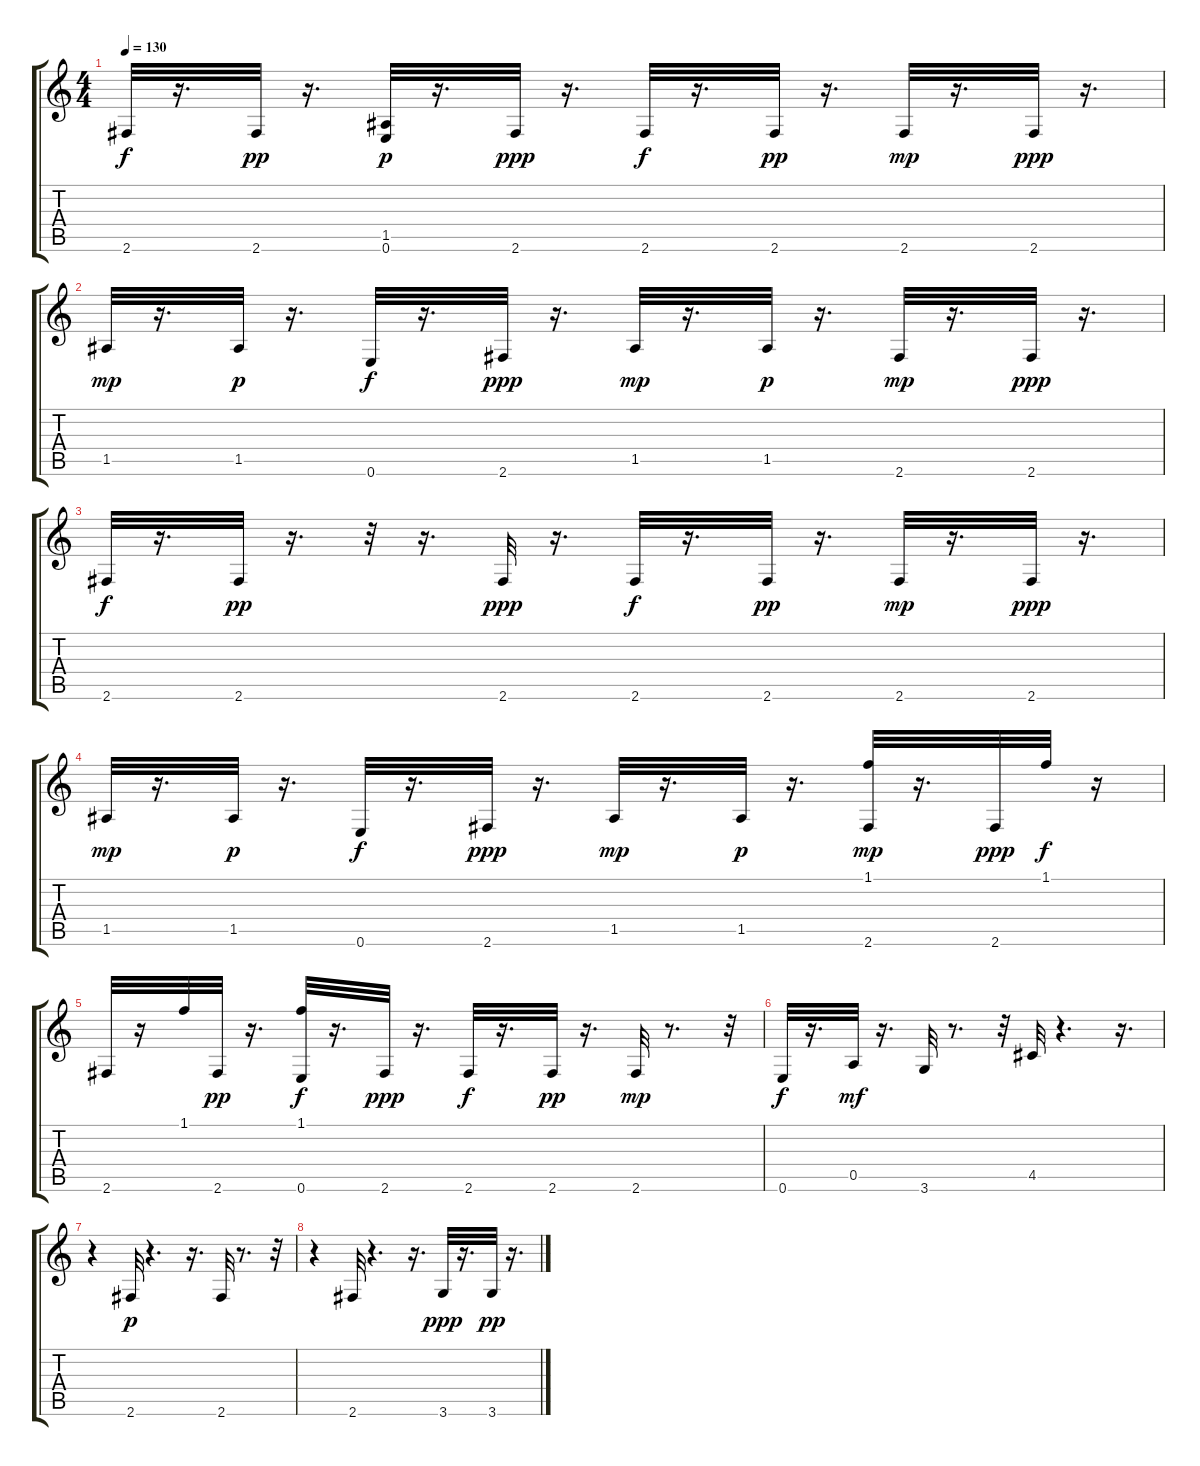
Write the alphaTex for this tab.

\track "" {instrument acousticguitarnylon}
\staff {score tabs}
\tuning (E4 B3 G3 D3 A2 E2) {hide}
\ts (4 4)
\tempo 130
\clef g2
\ks c
2.6.32{dy f} r.16{d} 2.6.32{dy pp} r.16{d} (1.5 0.6).32{dy p} r.16{d} 2.6.32{dy ppp} r.16{d} 2.6.32{dy f} r.16{d} 2.6.32{dy pp} r.16{d} 2.6.32{dy mp} r.16{d} 2.6.32{dy ppp} r.16{d} |
1.5.32{dy mp} r.16{d} 1.5.32{dy p} r.16{d} 0.6.32{dy f} r.16{d} 2.6.32{dy ppp} r.16{d} 1.5.32{dy mp} r.16{d} 1.5.32{dy p} r.16{d} 2.6.32{dy mp} r.16{d} 2.6.32{dy ppp} r.16{d} |
2.6.32{dy f} r.16{d} 2.6.32{dy pp} r.16{d} r.32 r.16{d} 2.6.32{dy ppp} r.16{d} 2.6.32{dy f} r.16{d} 2.6.32{dy pp} r.16{d} 2.6.32{dy mp} r.16{d} 2.6.32{dy ppp} r.16{d} |
1.5.32{dy mp} r.16{d} 1.5.32{dy p} r.16{d} 0.6.32{dy f} r.16{d} 2.6.32{dy ppp} r.16{d} 1.5.32{dy mp} r.16{d} 1.5.32{dy p} r.16{d} (1.1 2.6).32{dy mp} r.16{d} 2.6.32{dy ppp} 1.1.32{dy f} r.16 |
2.6.32 r.16 1.1.32 2.6.32{dy pp} r.16{d} (1.1 0.6).32{dy f} r.16{d} 2.6.32{dy ppp} r.16{d} 2.6.32{dy f} r.16{d} 2.6.32{dy pp} r.16{d} 2.6.32{dy mp} r.8{d} r.32 |
0.6.32{dy f} r.16{d} 0.5.32{dy mf} r.16{d} 3.6.32 r.8{d} r.32 4.5.32 r.4{d} r.16{d} |
r.4 2.6.32{dy p} r.4{d} r.16{d} 2.6.32 r.8{d} r.32 |
r.4 2.6.32 r.4{d} r.16{d} 3.6.32{dy ppp} r.16{d} 3.6.32{dy pp} r.16{d}
